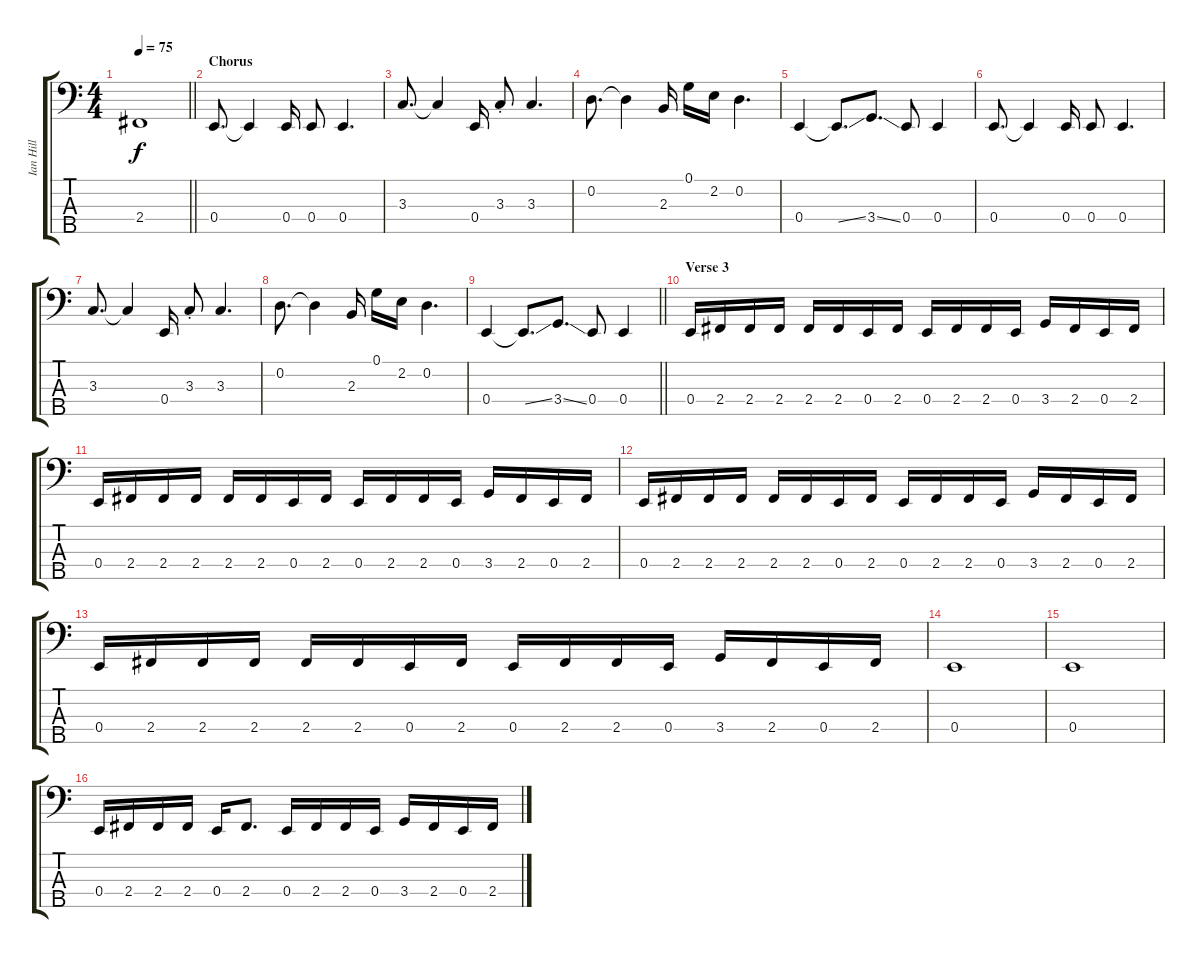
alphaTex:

\track ("Ian Hill" "Ian Hill") {instrument electricbasspick}
\staff {score tabs}
\tuning (G2 D2 A1 E1 B0) {hide}
\ts (4 4)
\tempo 75
\clef f4
\barLineRight lightlight
\ks c
2.4.1{dy f} |
\section ("" "Chorus")
0.4.8{d} 0.4{t}.4 0.4.16 0.4.8 0.4.4{d} |
3.3.8{d} 3.3{t}.4 0.4.16 3.3{st}.8 3.3.4{d} |
0.2.8{d} 0.2{t}.4 2.3.16 0.1.16 2.2.16 0.2.4{d} |
0.4.4 0.4{ss t}.8{d} 3.4{ss}.8{d} 0.4.8 0.4.4 |
0.4.8{d} 0.4{t}.4 0.4.16 0.4.8 0.4.4{d} |
3.3.8{d} 3.3{t}.4 0.4.16 3.3{st}.8 3.3.4{d} |
0.2.8{d} 0.2{t}.4 2.3.16 0.1.16 2.2.16 0.2.4{d} |
\barLineRight lightlight
0.4.4 0.4{ss t}.8{d} 3.4{ss}.8{d} 0.4.8 0.4.4 |
\section ("" "Verse 3")
0.4.16{volume 8} 2.4.16 2.4.16 2.4.16 2.4.16 2.4.16 0.4.16 2.4.16 0.4.16 2.4.16 2.4.16 0.4.16 3.4.16 2.4.16 0.4.16 2.4.16 |
0.4.16 2.4.16 2.4.16 2.4.16 2.4.16 2.4.16 0.4.16 2.4.16 0.4.16 2.4.16 2.4.16 0.4.16 3.4.16 2.4.16 0.4.16 2.4.16 |
0.4.16 2.4.16 2.4.16 2.4.16 2.4.16 2.4.16 0.4.16 2.4.16 0.4.16 2.4.16 2.4.16 0.4.16 3.4.16 2.4.16 0.4.16 2.4.16 |
0.4.16 2.4.16 2.4.16 2.4.16 2.4.16 2.4.16 0.4.16 2.4.16 0.4.16 2.4.16 2.4.16 0.4.16 3.4.16 2.4.16 0.4.16 2.4.16 |
0.4.1 |
0.4.1 |
0.4.16{volume 8} 2.4.16 2.4.16 2.4.16 0.4.16 2.4.8{d} 0.4.16 2.4.16 2.4.16 0.4.16 3.4.16 2.4.16 0.4.16 2.4.16
